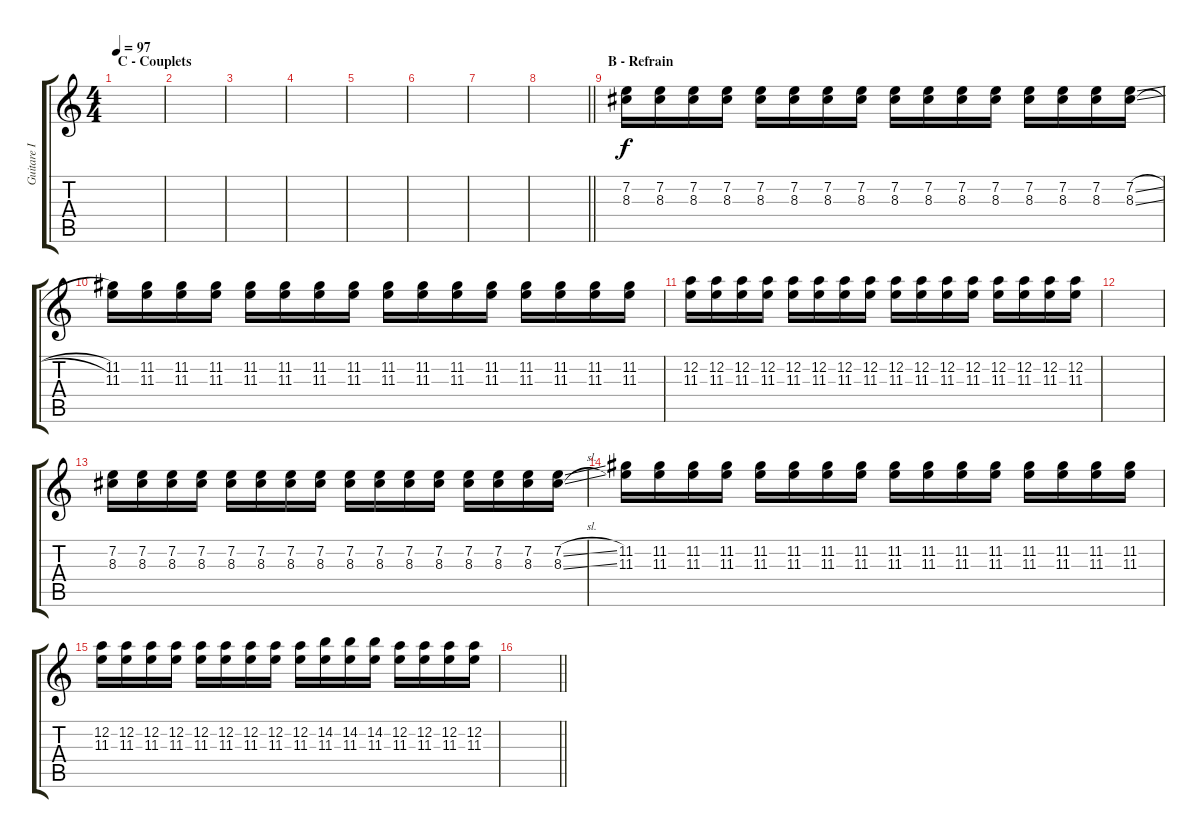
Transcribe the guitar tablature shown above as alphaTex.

\track ("Guitare I" "Guitare I") {instrument distortionguitar}
\staff {score tabs}
\tuning (D4 A3 F3 C3 G2 C2) {hide}
\ts (4 4)
\section ("" "C - Couplets")
\tempo 97
\clef g2
\ks c
|
|
|
|
|
|
|
\barLineRight lightlight
|
\section ("" "B - Refrain")
(7.2 8.3).16 (7.2 8.3).16 (7.2 8.3).16 (7.2 8.3).16 (7.2 8.3).16 (7.2 8.3).16 (7.2 8.3).16 (7.2 8.3).16 (7.2 8.3).16 (7.2 8.3).16 (7.2 8.3).16 (7.2 8.3).16 (7.2 8.3).16 (7.2 8.3).16 (7.2 8.3).16 (7.2{sl} 8.3{sl}).16 |
(11.2 11.3).16 (11.2 11.3).16 (11.2 11.3).16 (11.2 11.3).16 (11.2 11.3).16 (11.2 11.3).16 (11.2 11.3).16 (11.2 11.3).16 (11.2 11.3).16 (11.2 11.3).16 (11.2 11.3).16 (11.2 11.3).16 (11.2 11.3).16 (11.2 11.3).16 (11.2 11.3).16 (11.2 11.3).16 |
(12.2 11.3).16 (12.2 11.3).16 (12.2 11.3).16 (12.2 11.3).16 (12.2 11.3).16 (12.2 11.3).16 (12.2 11.3).16 (12.2 11.3).16 (12.2 11.3).16 (12.2 11.3).16 (12.2 11.3).16 (12.2 11.3).16 (12.2 11.3).16 (12.2 11.3).16 (12.2 11.3).16 (12.2 11.3).16 |
|
(7.2 8.3).16 (7.2 8.3).16 (7.2 8.3).16 (7.2 8.3).16 (7.2 8.3).16 (7.2 8.3).16 (7.2 8.3).16 (7.2 8.3).16 (7.2 8.3).16 (7.2 8.3).16 (7.2 8.3).16 (7.2 8.3).16 (7.2 8.3).16 (7.2 8.3).16 (7.2 8.3).16 (7.2{sl} 8.3{sl}).16 |
(11.2 11.3).16 (11.2 11.3).16 (11.2 11.3).16 (11.2 11.3).16 (11.2 11.3).16 (11.2 11.3).16 (11.2 11.3).16 (11.2 11.3).16 (11.2 11.3).16 (11.2 11.3).16 (11.2 11.3).16 (11.2 11.3).16 (11.2 11.3).16 (11.2 11.3).16 (11.2 11.3).16 (11.2 11.3).16 |
(12.2 11.3).16 (12.2 11.3).16 (12.2 11.3).16 (12.2 11.3).16 (12.2 11.3).16 (12.2 11.3).16 (12.2 11.3).16 (12.2 11.3).16 (12.2 11.3).16 (14.2 11.3).16 (14.2 11.3).16 (14.2 11.3).16 (12.2 11.3).16 (12.2 11.3).16 (12.2 11.3).16 (12.2 11.3).16 |
\barLineRight lightlight
